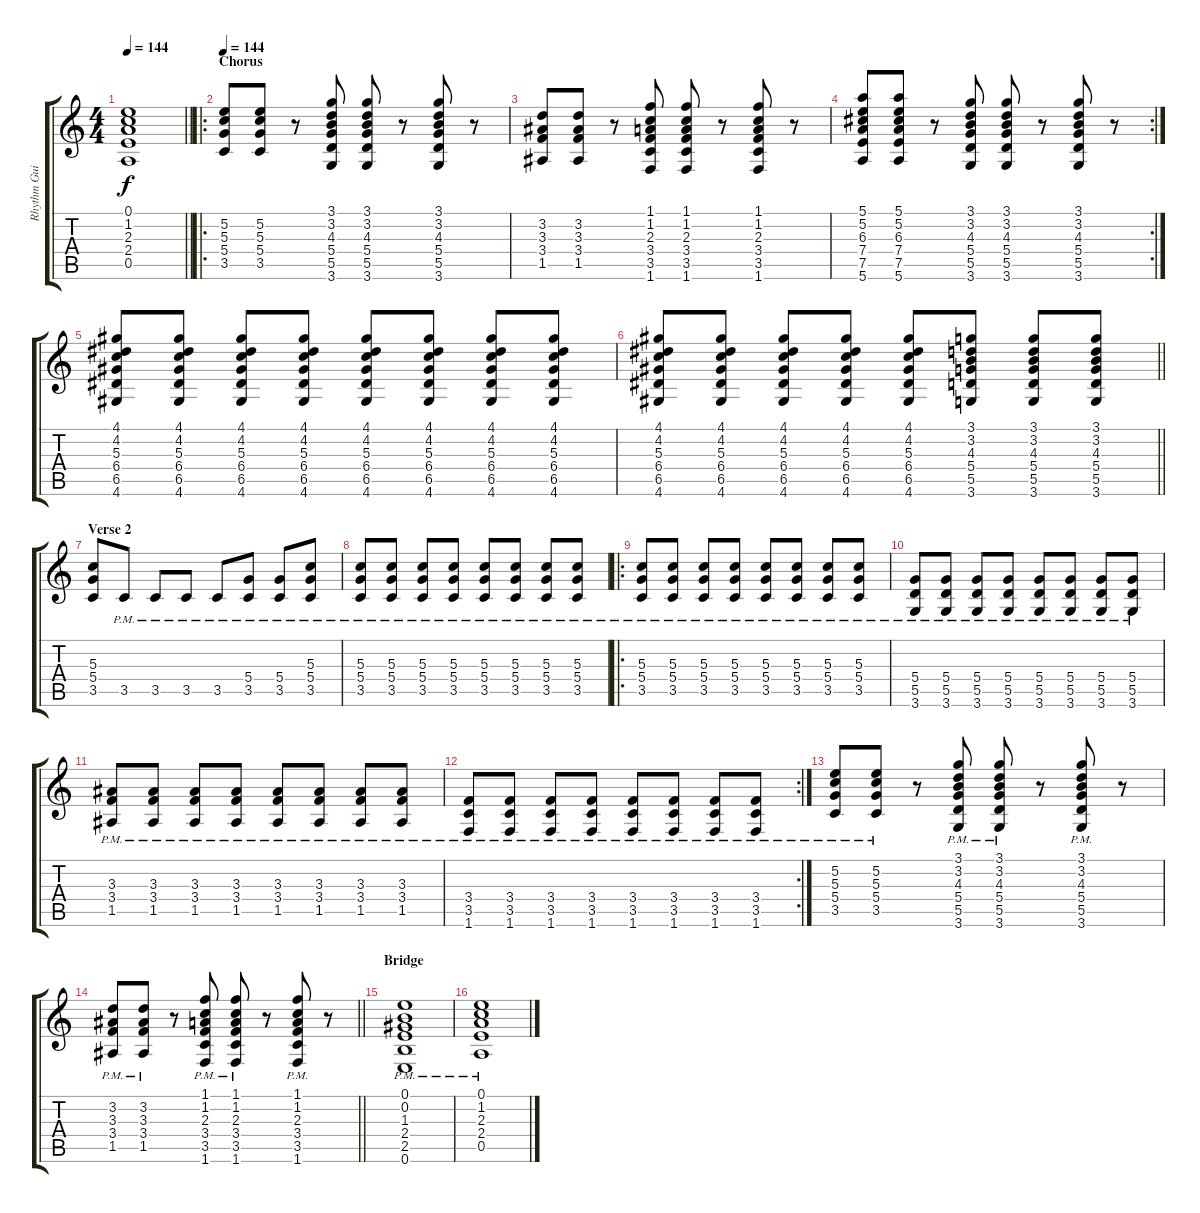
\track ("Rhythm Guitar" "Rhythm Gui") {instrument overdrivenguitar}
\staff {score tabs}
\tuning (E4 B3 G3 D3 A2 E2) {hide}
\ts (4 4)
\tempo 144
\clef g2
\barLineRight lightlight
\ks c
(0.1 1.2 2.3 2.4 0.5).1{dy f} |
\ro
\section ("" "Chorus")
\tempo 144
(5.2 5.3 5.4 3.5).8 (5.2 5.3 5.4 3.5).8 r.8 (3.1 3.2 4.3 5.4 5.5 3.6).8 (3.1 3.2 4.3 5.4 5.5 3.6).8 r.8 (3.1 3.2 4.3 5.4 5.5 3.6).8 r.8 |
(3.2 3.3 3.4 1.5).8 (3.2 3.3 3.4 1.5).8 r.8 (1.1 1.2 2.3 3.4 3.5 1.6).8 (1.1 1.2 2.3 3.4 3.5 1.6).8 r.8 (1.1 1.2 2.3 3.4 3.5 1.6).8 r.8 |
\rc 2
(5.1 5.2 6.3 7.4 7.5 5.6).8 (5.1 5.2 6.3 7.4 7.5 5.6).8 r.8 (3.1 3.2 4.3 5.4 5.5 3.6).8 (3.1 3.2 4.3 5.4 5.5 3.6).8 r.8 (3.1 3.2 4.3 5.4 5.5 3.6).8 r.8 |
(4.1 4.2 5.3 6.4 6.5 4.6).8 (4.1 4.2 5.3 6.4 6.5 4.6).8 (4.1 4.2 5.3 6.4 6.5 4.6).8 (4.1 4.2 5.3 6.4 6.5 4.6).8 (4.1 4.2 5.3 6.4 6.5 4.6).8 (4.1 4.2 5.3 6.4 6.5 4.6).8 (4.1 4.2 5.3 6.4 6.5 4.6).8 (4.1 4.2 5.3 6.4 6.5 4.6).8 |
\barLineRight lightlight
(4.1 4.2 5.3 6.4 6.5 4.6).8 (4.1 4.2 5.3 6.4 6.5 4.6).8 (4.1 4.2 5.3 6.4 6.5 4.6).8 (4.1 4.2 5.3 6.4 6.5 4.6).8 (4.1 4.2 5.3 6.4 6.5 4.6).8 (3.1 3.2 4.3 5.4 5.5 3.6).8 (3.1 3.2 4.3 5.4 5.5 3.6).8 (3.1 3.2 4.3 5.4 5.5 3.6).8 |
\section ("" "Verse 2")
(5.3 5.4 3.5).8 3.5{pm}.8 3.5{pm}.8 3.5{pm}.8 3.5{pm}.8 (5.4{pm} 3.5{pm}).8 (5.4{pm} 3.5{pm}).8 (5.3{pm} 5.4{pm} 3.5{pm}).8 |
(5.3{pm} 5.4{pm} 3.5{pm}).8 (5.3{pm} 5.4{pm} 3.5{pm}).8 (5.3{pm} 5.4{pm} 3.5{pm}).8 (5.3{pm} 5.4{pm} 3.5{pm}).8 (5.3{pm} 5.4{pm} 3.5{pm}).8 (5.3{pm} 5.4{pm} 3.5{pm}).8 (5.3{pm} 5.4{pm} 3.5{pm}).8 (5.3{pm} 5.4{pm} 3.5{pm}).8 |
\ro
(5.3{pm} 5.4{pm} 3.5{pm}).8 (5.3{pm} 5.4{pm} 3.5{pm}).8 (5.3{pm} 5.4{pm} 3.5{pm}).8 (5.3{pm} 5.4{pm} 3.5{pm}).8 (5.3{pm} 5.4{pm} 3.5{pm}).8 (5.3{pm} 5.4{pm} 3.5{pm}).8 (5.3{pm} 5.4{pm} 3.5{pm}).8 (5.3{pm} 5.4{pm} 3.5{pm}).8 |
(5.4{pm} 5.5{pm} 3.6{pm}).8 (5.4{pm} 5.5{pm} 3.6{pm}).8 (5.4{pm} 5.5{pm} 3.6{pm}).8 (5.4{pm} 5.5{pm} 3.6{pm}).8 (5.4{pm} 5.5{pm} 3.6{pm}).8 (5.4{pm} 5.5{pm} 3.6{pm}).8 (5.4{pm} 5.5{pm} 3.6{pm}).8 (5.4{pm} 5.5{pm} 3.6{pm}).8 |
(3.3{pm} 3.4{pm} 1.5{pm}).8 (3.3{pm} 3.4{pm} 1.5{pm}).8 (3.3{pm} 3.4{pm} 1.5{pm}).8 (3.3{pm} 3.4{pm} 1.5{pm}).8 (3.3{pm} 3.4{pm} 1.5{pm}).8 (3.3{pm} 3.4{pm} 1.5{pm}).8 (3.3{pm} 3.4{pm} 1.5{pm}).8 (3.3{pm} 3.4{pm} 1.5{pm}).8 |
\rc 2
(3.4{pm} 3.5{pm} 1.6{pm}).8 (3.4{pm} 3.5{pm} 1.6{pm}).8 (3.4{pm} 3.5{pm} 1.6{pm}).8 (3.4{pm} 3.5{pm} 1.6{pm}).8 (3.4{pm} 3.5{pm} 1.6{pm}).8 (3.4{pm} 3.5{pm} 1.6{pm}).8 (3.4{pm} 3.5{pm} 1.6{pm}).8 (3.4{pm} 3.5{pm} 1.6{pm}).8 |
(5.2{pm} 5.3{pm} 5.4{pm} 3.5{pm}).8 (5.2{pm} 5.3{pm} 5.4{pm} 3.5{pm}).8 r.8 (3.1{pm} 3.2{pm} 4.3{pm} 5.4{pm} 5.5{pm} 3.6{pm}).8 (3.1{pm} 3.2{pm} 4.3{pm} 5.4{pm} 5.5{pm} 3.6{pm}).8 r.8 (3.1{pm} 3.2{pm} 4.3{pm} 5.4{pm} 5.5{pm} 3.6{pm}).8 r.8 |
\barLineRight lightlight
(3.2{pm} 3.3{pm} 3.4{pm} 1.5{pm}).8 (3.2{pm} 3.3{pm} 3.4{pm} 1.5{pm}).8 r.8 (1.1{pm} 1.2{pm} 2.3{pm} 3.4{pm} 3.5{pm} 1.6{pm}).8 (1.1{pm} 1.2{pm} 2.3{pm} 3.4{pm} 3.5{pm} 1.6{pm}).8 r.8 (1.1{pm} 1.2{pm} 2.3{pm} 3.4{pm} 3.5{pm} 1.6{pm}).8 r.8 |
\section ("" "Bridge")
(0.1{pm} 0.2{pm} 1.3{pm} 2.4{pm} 2.5{pm} 0.6{pm}).1 |
(0.1{pm} 1.2{pm} 2.3{pm} 2.4{pm} 0.5{pm}).1
